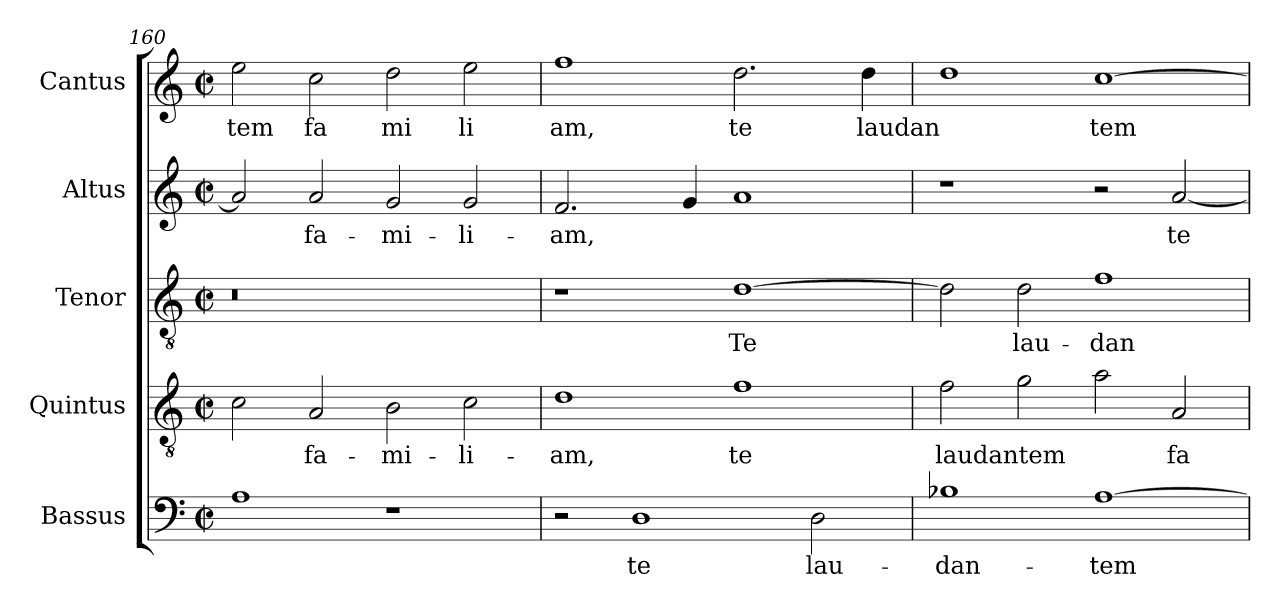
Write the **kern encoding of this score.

**kern	**text	**kern	**text	**kern	**text	**kern	**text	**kern	**text
*part5	*part5	*part4	*part4	*part3	*part3	*part2	*part2	*part1	*part1
*staff5	*staff5	*staff4	*staff4	*staff3	*staff3	*staff2	*staff2	*staff1	*staff1
*I"Bassus	*	*I"Quintus	*	*I"Tenor	*	*I"Altus	*	*I"Cantus	*
*clefF4	*	*clefGv2	*	*clefGv2	*	*clefG2	*	*clefG2	*
*	*	*	*	*	*	*k[]	*	*	*
*	*	*	*	*	*	*C:	*	*	*
*M2/2	*	*M2/2	*	*M2/2	*	*M2/2	*	*M2/2	*
*met(c|)	*	*met(c|)	*	*met(c|)	*	*met(c|)	*	*met(c|)	*
=160	=160	=160	=160	=160	=160	=160	=160	=160	=160
!	!	!	!	!	!	!	!	!	!LO:LY:b:cj
1A	.	2c\	.	0r	.	2a/]	.	2ee\	tem
!	!	!	!LO:LY:b:cj	!	!	!	!LO:LY:b:cj	!	!LO:LY:b:cj
.	.	2A/	fa-	.	.	2a/	fa-	2cc\	fa
!	!	!	!LO:LY:b:cj	!	!	!	!LO:LY:b:cj	!	!LO:LY:b:cj
1r	.	2B\	-mi-	.	.	2g/	-mi-	2dd\	mi
!	!	!	!LO:LY:b:cj	!	!	!	!LO:LY:b:cj	!	!LO:LY:b:cj
.	.	2c\	-li-	.	.	2g/	-li-	2ee\	li
=161	=161	=161	=161	=161	=161	=161	=161	=161	=161
!	!	!	!LO:LY:b:cj	!	!	!	!LO:LY:b	!	!LO:LY:b:cj
2r	.	1d	-am,	1r	.	2.f/	-am,	1ff	am,
!	!LO:LY:b:cj	!	!	!	!	!	!	!	!
1D	te	.	.	.	.	.	.	.	.
.	.	.	.	.	.	4g/	.	.	.
!	!	!	!LO:LY:b:cj	!	!LO:LY:b:cj	!	!	!	!LO:LY:b:cj
.	.	1f	te	[>1d	Te	1a	.	2.dd\	te
!	!LO:LY:b:cj	!	!	!	!	!	!	!	!
2D\	lau-	.	.	.	.	.	.	.	.
!	!	!	!	!	!	!	!	!	!LO:LY:b
.	.	.	.	.	.	.	.	4dd\	laudan
=162	=162	=162	=162	=162	=162	=162	=162	=162	=162
!	!LO:LY:b:cj	!	!LO:LY:b	!	!	!	!	!	!
1B-	-dan-	2f\	laudantem	2d\]	.	1r	.	1dd	.
!	!	!	!	!	!LO:LY:b:cj	!	!	!	!
.	.	2g\	.	2d\	lau-	.	.	.	.
!	!LO:LY:b	!	!	!	!LO:LY:b:cj	!	!	!	!LO:LY:b
[>1A	-tem	2a\	.	1f	-dan-	2r	.	[>1cc	tem
!	!	!	!LO:LY:b:cj	!	!	!	!LO:LY:b:cj	!	!
.	.	2A/	fa-	.	.	[<2a/	te	.	.
=	=	=	=	=	=	=	=	=	=
*-	*-	*-	*-	*-	*-	*-	*-	*-	*-
